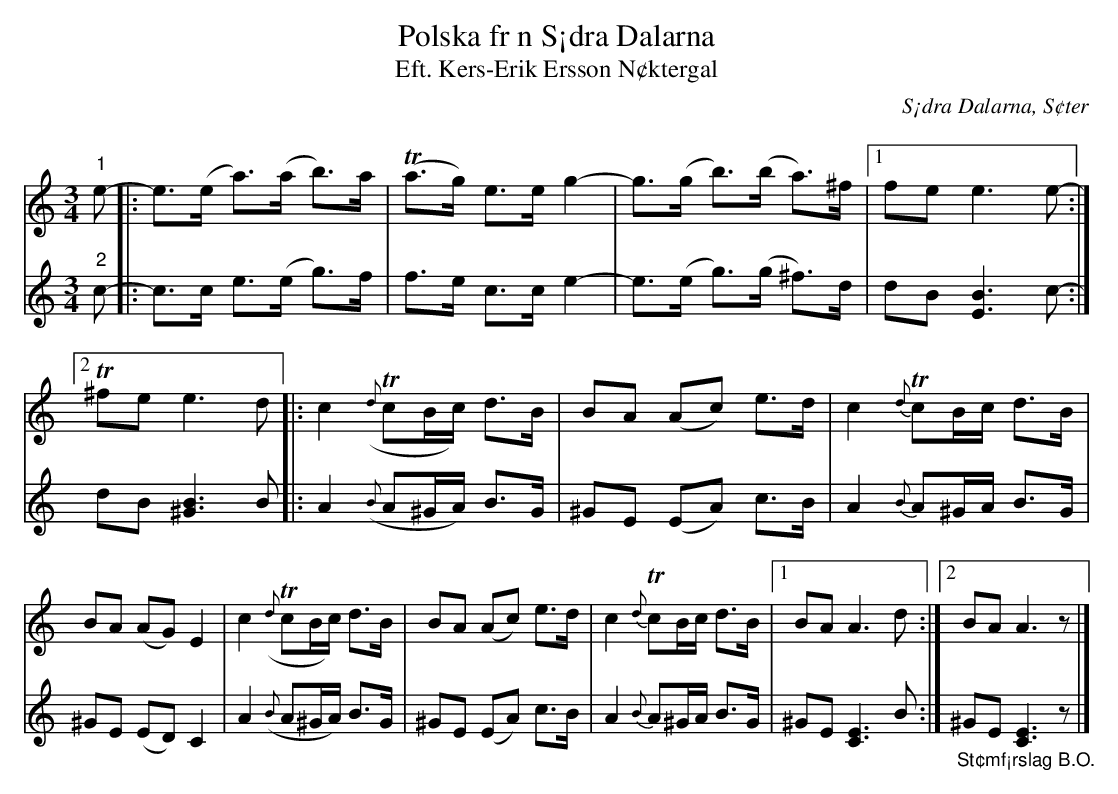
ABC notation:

X:1
T:Polska fr n S¡dra Dalarna
T:Eft. Kers-Erik Ersson N¢ktergal
O:S¡dra Dalarna, S¢ter
Q:90
L:1/8
M:3/4
V:1
K:Am
"^1" e- |: e>(e a>)(a b>)a | (Ta>g) e>e g2- | g>(g b>)(b a>)^f |1  ^Tfe e3 e- :|2
T ^fe e3 d |: c2({d}T cB/c/) d>B | BA (Ac) e>d | c2{d}T cB/c/ d>B | BA (AG) E2 |
c2({d}T cB/c/) d>B | BA (Ac) e>d | c2{d}T cB/c/ d>B |1 BA A3 d :|2 BA A3 z |]
V:2
"^2" c- |: c>c e>(e g>)f | f>e c>c e2- | e>(e g>)(g ^f>)d |1 dB [EB]3 c- :|2 dB [^GB]3 B |:
A2({B} A^G/A/) B>G | ^GE (EA) c>B | A2{B} A^G/A/ B>G | ^GE (ED) C2 | A2({B} A^G/A/) B>G |
^GE (EA) c>B | A2{B} A^G/A/ B>G |1 ^GE [CE]3 B :|2"_St¢mf¡rslag B.O." ^GE [CE]3 z |]
